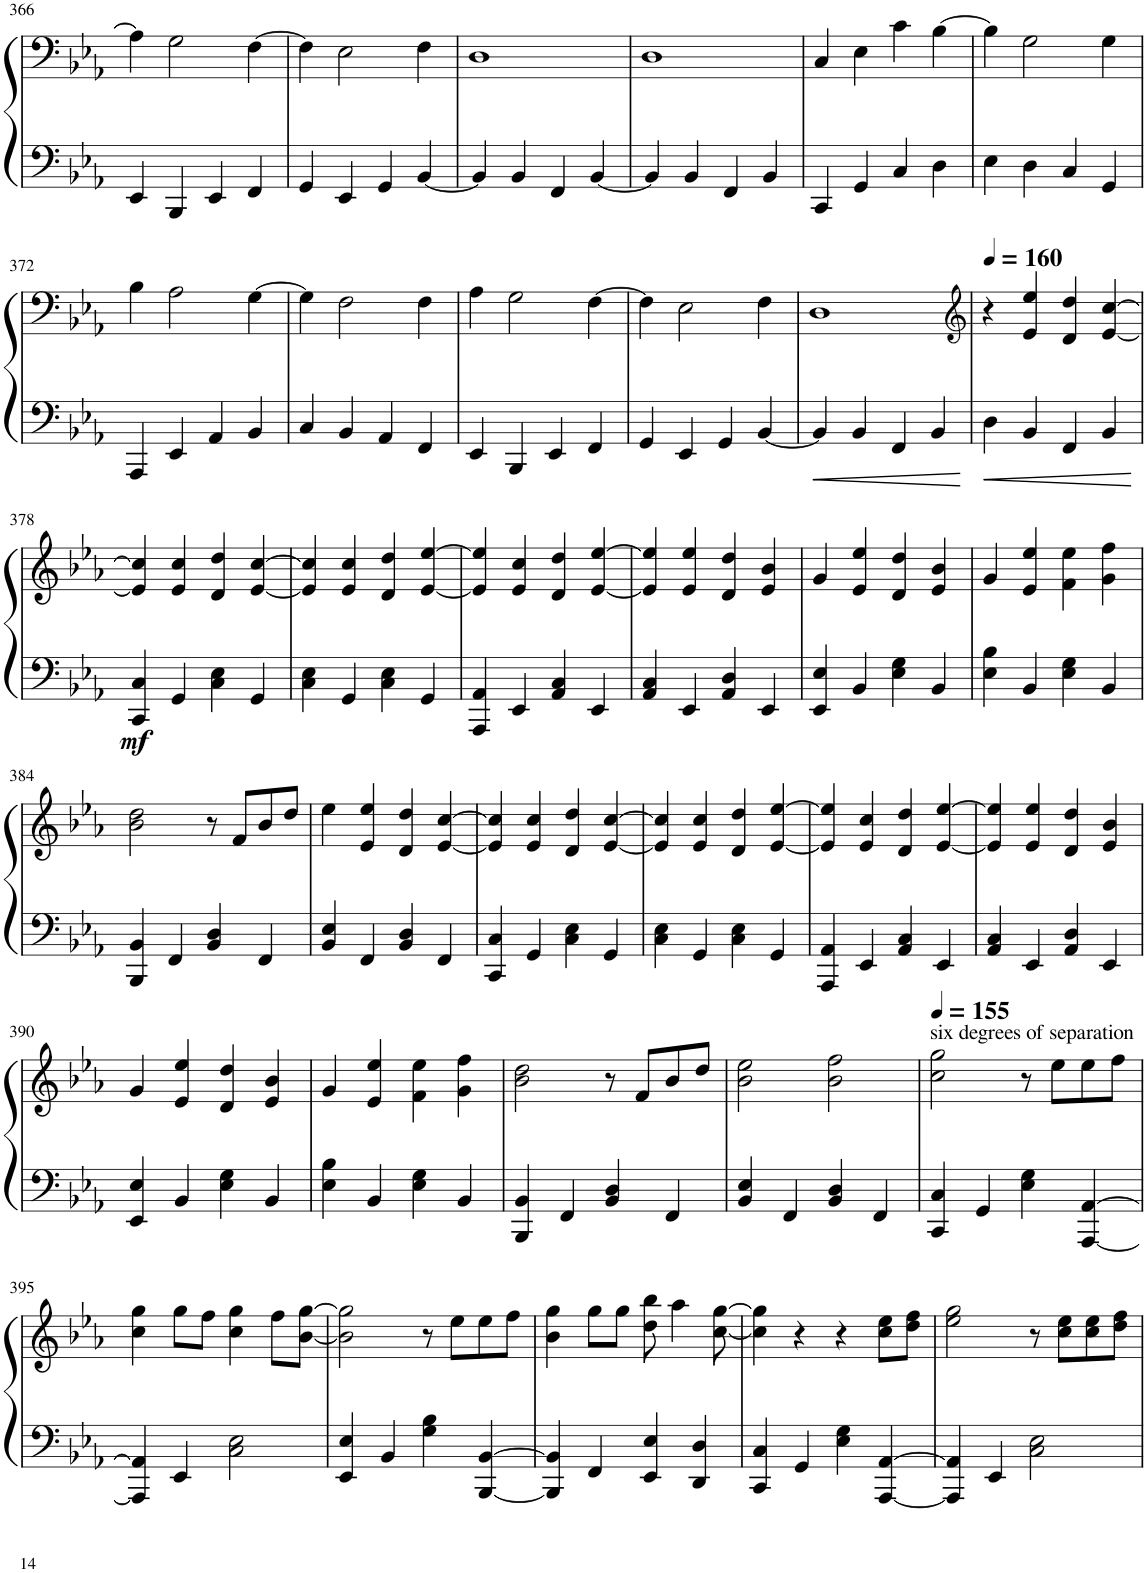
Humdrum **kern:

**kern	**kern	**dynam
*part1	*part1	*part1
*staff2	*staff1	*staff1/2
*I"Piano	*	*
*I'Pno.	*	*
!!LO:PB:g=z
*clefF4	*clefF4	*
*k[b-e-a-]	*k[b-e-a-]	*
*M4/4	*M4/4	*
=366	=366	=366
4EE-/	4A-\]	.
4BBB-/	2G\	.
4EE-/	.	.
4FF/	[4F\	.
=367	=367	=367
4GG/	4F\]	.
4EE-/	2E-\	.
4GG/	.	.
[4BB-/	4F\	.
=368	=368	=368
4BB-/]	1D	.
4BB-/	.	.
4FF/	.	.
[4BB-/	.	.
=369	=369	=369
4BB-/]	1D	.
4BB-/	.	.
4FF/	.	.
4BB-/	.	.
=370	=370	=370
4CC/	4C/	.
4GG/	4E-\	.
4C/	4c\	.
4D\	[4B-\	.
=371	=371	=371
4E-\	4B-\]	.
4D\	2G\	.
4C/	.	.
4GG/	4G\	.
!!LO:LB:g=z
=372	=372	=372
4AAA-/	4B-\	.
4EE-/	2A-\	.
4AA-/	.	.
4BB-/	[4G\	.
=373	=373	=373
4C/	4G\]	.
4BB-/	2F\	.
4AA-/	.	.
4FF/	4F\	.
=374	=374	=374
4EE-/	4A-\	.
4BBB-/	2G\	.
4EE-/	.	.
4FF/	[4F\	.
=375	=375	=375
4GG/	4F\]	.
4EE-/	2E-\	.
4GG/	.	.
[4BB-/	4F\	.
=376	=376	=376
4BB-/]	1D	.
4BB-/	.	.
4FF/	.	.
4BB-/	.	.
=377	=377	=377
*	*clefG2	*
*	*MM160	*
4D\	4r	.
4BB-/	4e-/ 4ee-/	.
4FF/	4d/ 4dd/	.
4BB-/	[4e-/ [4cc/	.
!!LO:LB:g=z
=378	=378	=378
!	!	!LO:DY:b=2
4CC/ 4C/	4e-/] 4cc/]	mf
4GG/	4e-/ 4cc/	.
4C\ 4E-\	4d/ 4dd/	.
4GG/	[4e-/ [4cc/	.
=379	=379	=379
4C\ 4E-\	4e-/] 4cc/]	.
4GG/	4e-/ 4cc/	.
4C\ 4E-\	4d/ 4dd/	.
4GG/	[4e-/ [4ee-/	.
=380	=380	=380
4AAA-/ 4AA-/	4e-/] 4ee-/]	.
4EE-/	4e-/ 4cc/	.
4AA-/ 4C/	4d/ 4dd/	.
4EE-/	[4e-/ [4ee-/	.
=381	=381	=381
4AA-/ 4C/	4e-/] 4ee-/]	.
4EE-/	4e-/ 4ee-/	.
4AA-/ 4D/	4d/ 4dd/	.
4EE-/	4e-/ 4b-/	.
=382	=382	=382
4EE-/ 4E-/	4g/	.
4BB-/	4e-/ 4ee-/	.
4E-\ 4G\	4d/ 4dd/	.
4BB-/	4e-/ 4b-/	.
=383	=383	=383
4E-\ 4B-\	4g/	.
4BB-/	4e-/ 4ee-/	.
4E-\ 4G\	4f\ 4ee-\	.
4BB-/	4g\ 4ff\	.
!!LO:LB:g=z
=384	=384	=384
4BBB-/ 4BB-/	2b-\ 2dd\	.
4FF/	.	.
4BB-/ 4D/	8r	.
.	8f/L	.
4FF/	8b-/	.
.	8dd/J	.
=385	=385	=385
4BB-/ 4E-/	4ee-\	.
4FF/	4e-/ 4ee-/	.
4BB-/ 4D/	4d/ 4dd/	.
4FF/	[4e-/ [4cc/	.
=386	=386	=386
4CC/ 4C/	4e-/] 4cc/]	.
4GG/	4e-/ 4cc/	.
4C\ 4E-\	4d/ 4dd/	.
4GG/	[4e-/ [4cc/	.
=387	=387	=387
4C\ 4E-\	4e-/] 4cc/]	.
4GG/	4e-/ 4cc/	.
4C\ 4E-\	4d/ 4dd/	.
4GG/	[4e-/ [4ee-/	.
=388	=388	=388
4AAA-/ 4AA-/	4e-/] 4ee-/]	.
4EE-/	4e-/ 4cc/	.
4AA-/ 4C/	4d/ 4dd/	.
4EE-/	[4e-/ [4ee-/	.
=389	=389	=389
4AA-/ 4C/	4e-/] 4ee-/]	.
4EE-/	4e-/ 4ee-/	.
4AA-/ 4D/	4d/ 4dd/	.
4EE-/	4e-/ 4b-/	.
!!LO:LB:g=z
=390	=390	=390
4EE-/ 4E-/	4g/	.
4BB-/	4e-/ 4ee-/	.
4E-\ 4G\	4d/ 4dd/	.
4BB-/	4e-/ 4b-/	.
=391	=391	=391
4E-\ 4B-\	4g/	.
4BB-/	4e-/ 4ee-/	.
4E-\ 4G\	4f\ 4ee-\	.
4BB-/	4g\ 4ff\	.
=392	=392	=392
4BBB-/ 4BB-/	2b-\ 2dd\	.
4FF/	.	.
4BB-/ 4D/	8r	.
.	8f/L	.
4FF/	8b-/	.
.	8dd/J	.
=393	=393	=393
4BB-/ 4E-/	2b-\ 2ee-\	.
4FF/	.	.
4BB-/ 4D/	2b-\ 2ff\	.
4FF/	.	.
=394	=394	=394
*	*MM155	*
!	!LO:TX:a:t=six degrees of separation	!
4CC/ 4C/	2cc\ 2gg\	.
4GG/	.	.
4E-\ 4G\	8r	.
.	8ee-\L	.
[4AAA-/ [4AA-/	8ee-\	.
.	8ff\J	.
!!LO:LB:g=z
=395	=395	=395
4AAA-/] 4AA-/]	4cc\ 4gg\	.
4EE-/	8gg\L	.
.	8ff\J	.
2C\ 2E-\	4cc\ 4gg\	.
.	8ff\L	.
.	[8b-\ [8gg\J	.
=396	=396	=396
4EE-/ 4E-/	2b-\] 2gg\]	.
4BB-/	.	.
4G\ 4B-\	8r	.
.	8ee-\L	.
[4BBB-/ [4BB-/	8ee-\	.
.	8ff\J	.
=397	=397	=397
4BBB-/] 4BB-/]	4b-\ 4gg\	.
4FF/	8gg\L	.
.	8gg\J	.
4EE-/ 4E-/	8dd\ 8bb-\	.
.	4aa-\	.
4DD/ 4D/	.	.
.	[8cc\ [8gg\	.
=398	=398	=398
4CC/ 4C/	4cc\] 4gg\]	.
4GG/	4r	.
4E-\ 4G\	4r	.
[4AAA-/ [4AA-/	8cc\ 8ee-\L	.
.	8dd\ 8ff\J	.
=399	=399	=399
4AAA-/] 4AA-/]	2ee-\ 2gg\	.
4EE-/	.	.
2C\ 2E-\	8r	.
.	8cc\ 8ee-\L	.
.	8cc\ 8ee-\	.
.	8dd\ 8ff\J	.
=	=	=
*-	*-	*-
